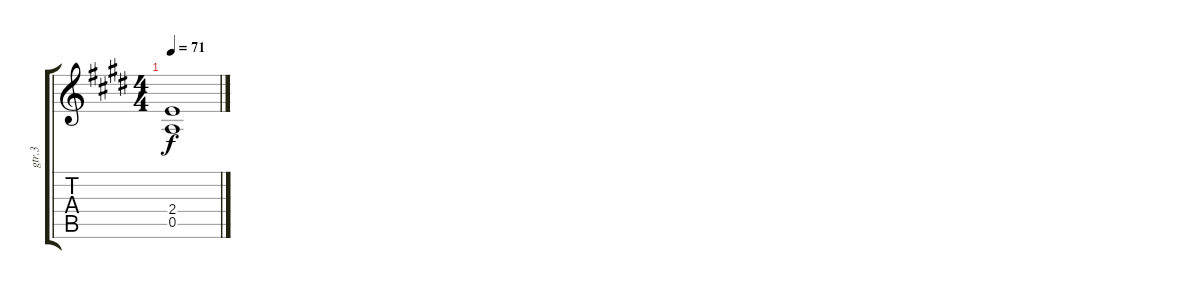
\track ("gtr.3" "gtr.3") {instrument distortionguitar}
\staff {score tabs}
\tuning (E4 B3 G3 D3 A2 E2) {hide}
\ts (4 4)
\tempo 71
\clef g2
\ks e
(2.4 0.5).1{dy f}
